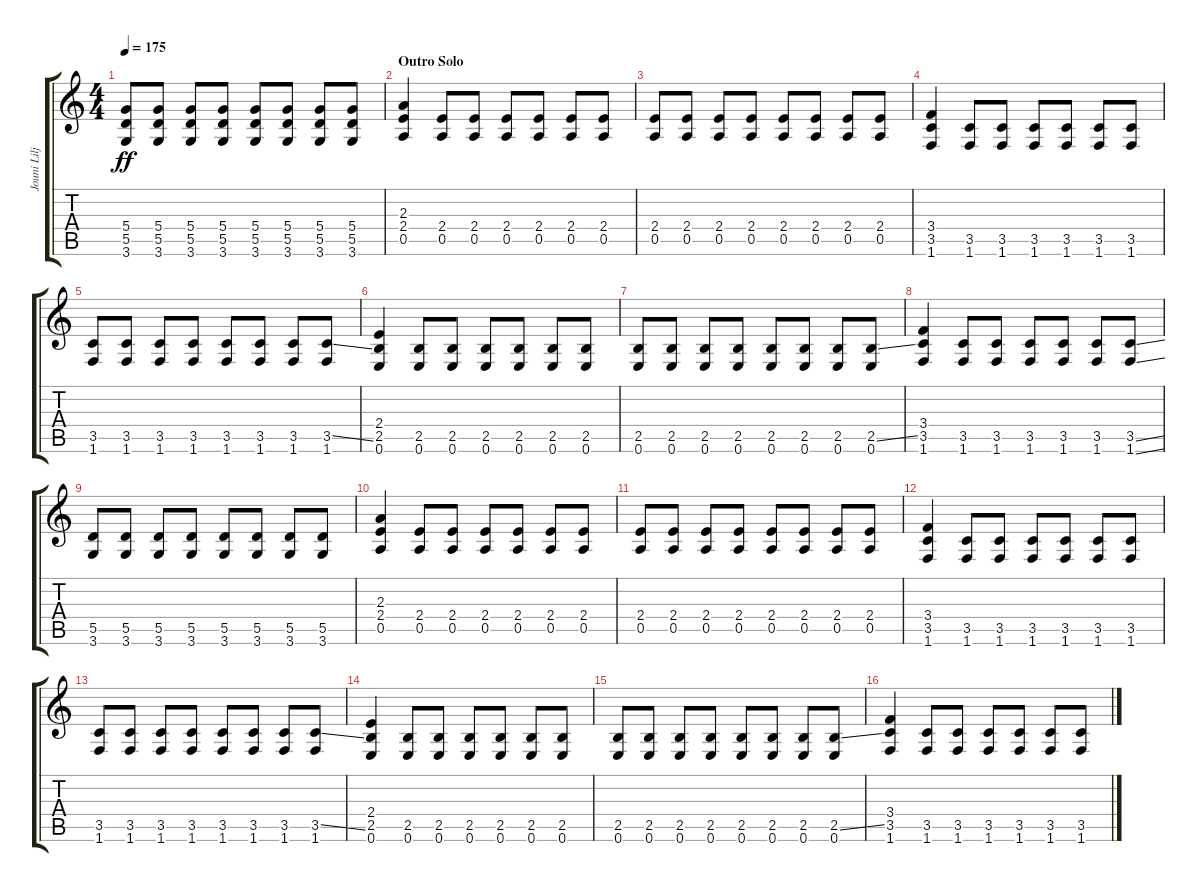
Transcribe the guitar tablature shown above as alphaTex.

\track ("Jouni Lilja-Rhythm Distortion" "Jouni Lilj") {instrument overdrivenguitar}
\staff {score tabs}
\tuning (E4 B3 G3 D3 A2 E2) {hide}
\ts (4 4)
\tempo 175
\clef g2
\ks c
(5.4 5.5 3.6).8{dy ff} (5.4 5.5 3.6).8 (5.4 5.5 3.6).8 (5.4 5.5 3.6).8 (5.4 5.5 3.6).8 (5.4 5.5 3.6).8 (5.4 5.5 3.6).8 (5.4 5.5 3.6).8 |
\section ("" "Outro Solo")
(2.3 2.4 0.5).4 (2.4 0.5).8 (2.4 0.5).8 (2.4 0.5).8 (2.4 0.5).8 (2.4 0.5).8 (2.4 0.5).8 |
(2.4 0.5).8 (2.4 0.5).8 (2.4 0.5).8 (2.4 0.5).8 (2.4 0.5).8 (2.4 0.5).8 (2.4 0.5).8 (2.4 0.5).8 |
(3.4 3.5 1.6).4 (3.5 1.6).8 (3.5 1.6).8 (3.5 1.6).8 (3.5 1.6).8 (3.5 1.6).8 (3.5 1.6).8 |
(3.5 1.6).8 (3.5 1.6).8 (3.5 1.6).8 (3.5 1.6).8 (3.5 1.6).8 (3.5 1.6).8 (3.5 1.6).8 (3.5{ss} 1.6).8 |
(2.4 2.5 0.6).4 (2.5 0.6).8 (2.5 0.6).8 (2.5 0.6).8 (2.5 0.6).8 (2.5 0.6).8 (2.5 0.6).8 |
(2.5 0.6).8 (2.5 0.6).8 (2.5 0.6).8 (2.5 0.6).8 (2.5 0.6).8 (2.5 0.6).8 (2.5 0.6).8 (2.5{ss} 0.6).8 |
(3.4 3.5 1.6).4 (3.5 1.6).8 (3.5 1.6).8 (3.5 1.6).8 (3.5 1.6).8 (3.5 1.6).8 (3.5{ss} 1.6{ss}).8 |
(5.5 3.6).8 (5.5 3.6).8 (5.5 3.6).8 (5.5 3.6).8 (5.5 3.6).8 (5.5 3.6).8 (5.5 3.6).8 (5.5 3.6).8 |
(2.3 2.4 0.5).4 (2.4 0.5).8 (2.4 0.5).8 (2.4 0.5).8 (2.4 0.5).8 (2.4 0.5).8 (2.4 0.5).8 |
(2.4 0.5).8 (2.4 0.5).8 (2.4 0.5).8 (2.4 0.5).8 (2.4 0.5).8 (2.4 0.5).8 (2.4 0.5).8 (2.4 0.5).8 |
(3.4 3.5 1.6).4 (3.5 1.6).8 (3.5 1.6).8 (3.5 1.6).8 (3.5 1.6).8 (3.5 1.6).8 (3.5 1.6).8 |
(3.5 1.6).8 (3.5 1.6).8 (3.5 1.6).8 (3.5 1.6).8 (3.5 1.6).8 (3.5 1.6).8 (3.5 1.6).8 (3.5{ss} 1.6).8 |
(2.4 2.5 0.6).4 (2.5 0.6).8 (2.5 0.6).8 (2.5 0.6).8 (2.5 0.6).8 (2.5 0.6).8 (2.5 0.6).8 |
(2.5 0.6).8 (2.5 0.6).8 (2.5 0.6).8 (2.5 0.6).8 (2.5 0.6).8 (2.5 0.6).8 (2.5 0.6).8 (2.5{ss} 0.6).8 |
(3.4 3.5 1.6).4 (3.5 1.6).8 (3.5 1.6).8 (3.5 1.6).8 (3.5 1.6).8 (3.5 1.6).8 (3.5{ss} 1.6{ss}).8
